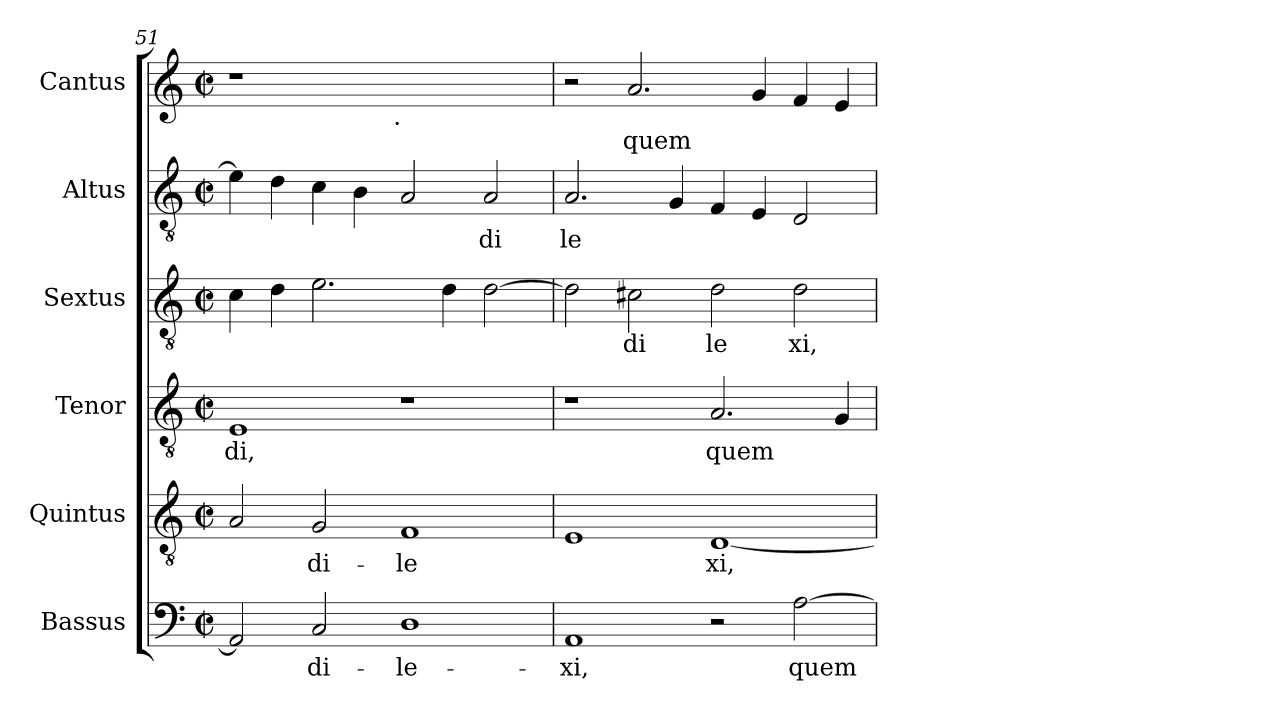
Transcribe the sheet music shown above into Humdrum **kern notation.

**kern	**text	**kern	**text	**kern	**text	**kern	**text	**kern	**text	**kern	**text
*part6	*part6	*part5	*part5	*part4	*part4	*part3	*part3	*part2	*part2	*part1	*part1
*staff6	*staff6	*staff5	*staff5	*staff4	*staff4	*staff3	*staff3	*staff2	*staff2	*staff1	*staff1
*I"Bassus	*	*I"Quintus	*	*I"Tenor	*	*I"Sextus	*	*I"Altus	*	*I"Cantus	*
*clefF4	*	*clefGv2	*	*clefGv2	*	*clefGv2	*	*clefGv2	*	*clefG2	*
*k[]	*	*k[]	*	*k[]	*	*k[]	*	*k[]	*	*k[]	*
*C:	*	*C:	*	*C:	*	*C:	*	*C:	*	*C:	*
*M2/2	*	*M2/2	*	*M2/2	*	*M2/2	*	*M2/2	*	*M2/2	*
*met(c|)	*	*met(c|)	*	*met(c|)	*	*met(c|)	*	*met(c|)	*	*met(c|)	*
=51	=51	=51	=51	=51	=51	=51	=51	=51	=51	=51	=51
!	!LO:LY:b:cj	!	!LO:LY:b:cj	!	!LO:LY:b:cj	!	!LO:LY:b:cj	!	!LO:LY:b:cj	!	!
*	*	*	*	*	*	*	*	*	*	*^	*
2AA/]	.	2A/	.	1E	di,	4c\	.	4e\]	.	1r	2ryy	.
!	!	!	!	!	!	!	!LO:LY:b:cj	!	!LO:LY:b:cj	!	!	!
.	.	.	.	.	.	4d\	.	4d\	.	.	.	.
!	!LO:LY:b:cj	!	!LO:LY:b:cj	!	!	!	!LO:LY:b:cj	!	!LO:LY:b:cj	!	!	!
2C/	di-	2G/	di-	.	.	2.e\	.	4c\	.	.	4ryy	.
!	!	!	!	!	!	!	!	!	!LO:LY:b:cj	!	!	!
.	.	.	.	.	.	.	.	4B\	.	.	8...ryy	.
!	!	!	!	!	!	!	!	!	!	!	!LO:TX:b:t=.	!
.	.	.	.	.	.	.	.	.	.	.	1ryy	.
!	!LO:LY:b:cj	!	!LO:LY:b:cj	!	!	!	!	!	!LO:LY:b:cj	!	!	!
1D	-le-	1F	-le-	1r	.	.	.	2A/	.	1ryy	.	.
!	!	!	!	!	!	!	!LO:LY:b:cj	!	!	!	!	!
.	.	.	.	.	.	4d\	.	.	.	.	.	.
!	!	!	!	!	!	!	!LO:LY:b:cj	!	!LO:LY:b:cj	!	!	!
.	.	.	.	.	.	[>2d\	.	2A/	di	.	.	.
.	.	.	.	.	.	.	.	.	.	.	64ryy	.
=52	=52	=52	=52	=52	=52	=52	=52	=52	=52	=52	=52	=52
!	!LO:LY:b:cj	!	!LO:LY:b:cj	!	!	!	!LO:LY:b:cj	!	!LO:LY:b:cj	!	!	!
*	*	*	*	*	*	*	*	*	*	*v	*v	*
1AA	-xi,	1E	--	1r	.	2d\]	.	2.A/	le	2r	.
!	!	!	!	!	!	!	!LO:LY:b:cj	!	!	!	!LO:LY:b:cj
.	.	.	.	.	.	2c#\	di	.	.	2.a/	quem
!	!	!	!	!	!	!	!	!	!LO:LY:b:cj	!	!
.	.	.	.	.	.	.	.	4G/	.	.	.
!	!	!	!LO:LY:b:cj	!	!LO:LY:b:cj	!	!LO:LY:b:cj	!	!LO:LY:b:cj	!	!
2r	.	[<1D	-xi,	2.A/	quem	2d\	le	4F/	.	.	.
!	!	!	!	!	!	!	!	!	!LO:LY:b:cj	!	!LO:LY:b:cj
.	.	.	.	.	.	.	.	4E/	.	4g/	.
!	!LO:LY:b:cj	!	!	!	!	!	!LO:LY:b:cj	!	!LO:LY:b:cj	!	!LO:LY:b:cj
[>2A\	quem	.	.	.	.	2d\	xi,	2D/	.	4f/	.
!	!	!	!	!	!LO:LY:b:cj	!	!	!	!	!	!LO:LY:b:cj
.	.	.	.	4G/	.	.	.	.	.	4e/	.
=	=	=	=	=	=	=	=	=	=	=	=
*-	*-	*-	*-	*-	*-	*-	*-	*-	*-	*-	*-
